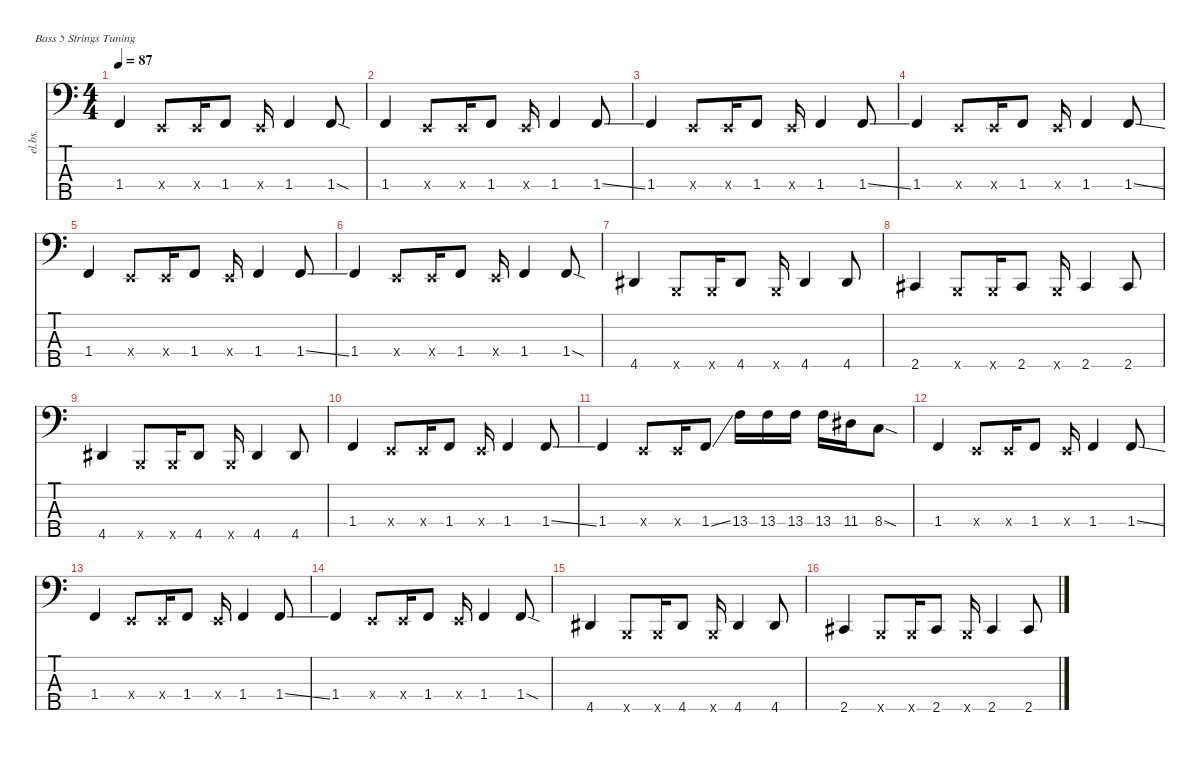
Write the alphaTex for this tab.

\defaultSystemsLayout 4
\hideDynamics
\bracketExtendMode nobrackets
\otherSystemsTrackNameOrientation horizontal
\track ("Bass" "el.bs.") {instrument electricbasspick}
\staff {score tabs}
\tuning (G2 D2 A1 E1 B0)
\ts (4 4)
\tempo 87
\clef f4
\ks c
1.4.4{dy f} 0.4{x}.8 0.4{x}.16 1.4.8 0.4{x}.16 1.4.4 1.4{sod}.8 |
1.4.4 0.4{x}.8 0.4{x}.16 1.4.8 0.4{x}.16 1.4.4 1.4{ss}.8 |
1.4.4 0.4{x}.8 0.4{x}.16 1.4.8 0.4{x}.16 1.4.4 1.4{ss}.8 |
1.4.4 0.4{x}.8 0.4{x}.16 1.4.8 0.4{x}.16 1.4.4 1.4{ss}.8 |
1.4.4 0.4{x}.8 0.4{x}.16 1.4.8 0.4{x}.16 1.4.4 1.4{ss}.8 |
1.4.4 0.4{x}.8 0.4{x}.16 1.4.8 0.4{x}.16 1.4.4 1.4{sod}.8 |
4.5{acc #}.4 0.5{x}.8 0.5{x}.16 4.5{acc #}.8 0.5{x}.16 4.5{acc #}.4 4.5{acc #}.8 |
2.5{acc #}.4 0.5{x}.8 0.5{x}.16 2.5{acc #}.8 0.5{x}.16 2.5{acc #}.4 2.5{acc #}.8 |
4.5{acc #}.4 0.5{x}.8 0.5{x}.16 4.5{acc #}.8 0.5{x}.16 4.5{acc #}.4 4.5{acc #}.8 |
1.4.4 0.4{x}.8 0.4{x}.16 1.4.8 0.4{x}.16 1.4.4 1.4{ss}.8 |
1.4.4 0.4{x}.8 0.4{x}.16 1.4{ss}.8 13.4.16 13.4.16 13.4.16 13.4.16 11.4{acc #}.16 8.4{sod}.8 |
1.4.4 0.4{x}.8 0.4{x}.16 1.4.8 0.4{x}.16 1.4.4 1.4{ss}.8 |
1.4.4 0.4{x}.8 0.4{x}.16 1.4.8 0.4{x}.16 1.4.4 1.4{ss}.8 |
1.4.4 0.4{x}.8 0.4{x}.16 1.4.8 0.4{x}.16 1.4.4 1.4{sod}.8 |
4.5{acc #}.4 0.5{x}.8 0.5{x}.16 4.5{acc #}.8 0.5{x}.16 4.5{acc #}.4 4.5{acc #}.8 |
2.5{acc #}.4 0.5{x}.8 0.5{x}.16 2.5{acc #}.8 0.5{x}.16 2.5{acc #}.4 2.5{acc #}.8
